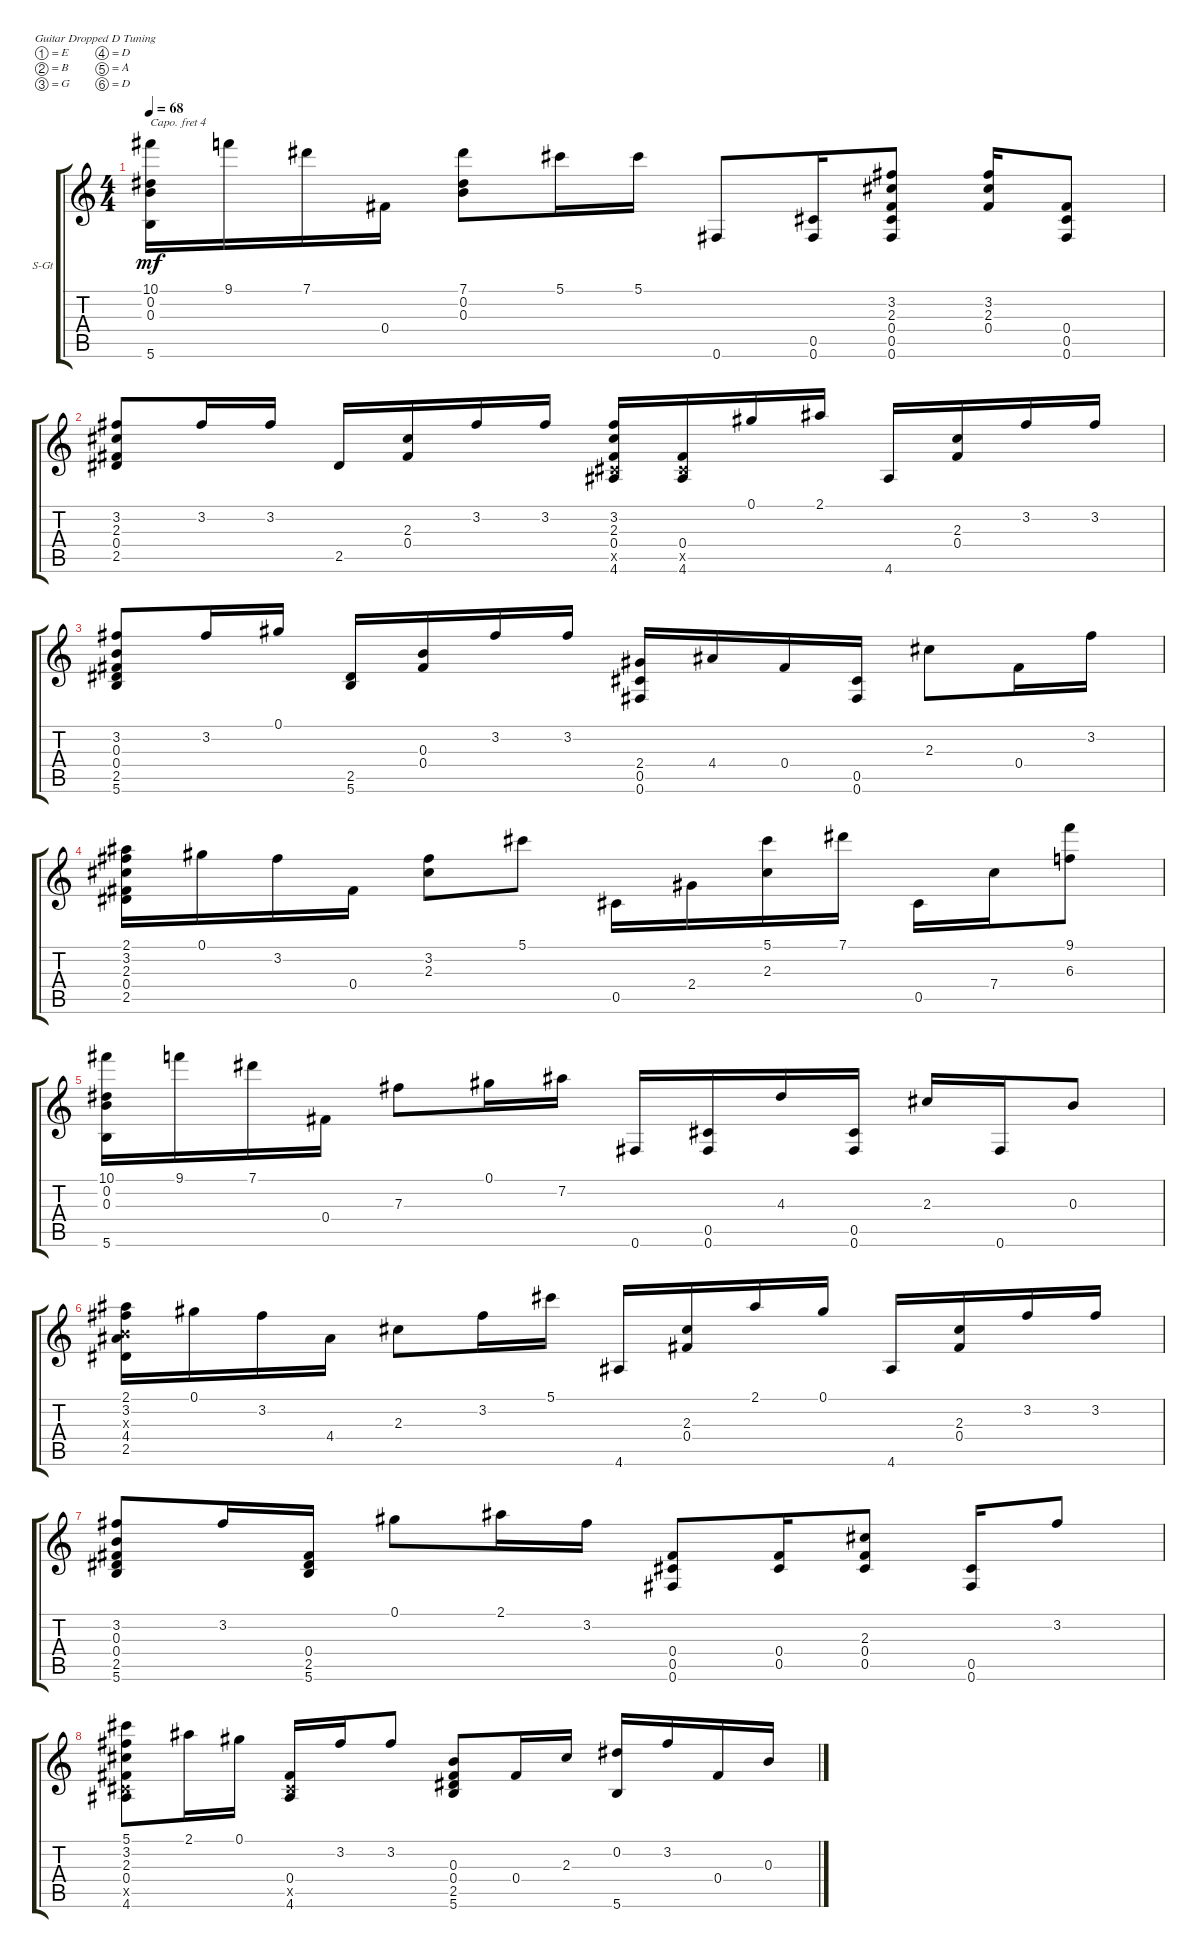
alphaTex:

\defaultSystemsLayout 4
\bracketExtendMode groupsimilarinstruments
\firstSystemTrackNameOrientation horizontal
\otherSystemsTrackNameOrientation horizontal
\track ("Steel Guitar" "S-Gt") {instrument acousticguitarsteel}
\staff {score tabs}
\capo 4
\tuning (E4 B3 G3 D3 A2 D2)
\ts (4 4)
\tempo 68
\clef g2
\ks c
(5.6 0.3 0.2 10.1).16{dy mf} 9.1.16 7.1.16 0.4.16 (0.3 0.2 7.1).8 5.1.16 5.1.16 0.6.8 (0.6 0.5).16 (0.6 0.5 0.4 2.3 3.2).8 (0.4 2.3 3.2).16 (0.6 0.5 0.4).8 |
(2.5 0.4 2.3 3.2).8 3.2.16 3.2.16 2.5.16 (0.4 2.3).16 3.2.16 3.2.16 (4.6 0.4 2.3 3.2 0.5{x}).16 (4.6 0.4 0.5{x}).16 0.1.16 2.1.16 4.6.16 (0.4 2.3).16 3.2.16 3.2.16 |
(5.6 2.5 0.4 0.3 3.2).8 3.2.16 0.1.16 (5.6 2.5).16 (0.4 0.3).16 3.2.16 3.2.16 (0.6 0.5 2.4).16 4.4.16 0.4.16 (0.6 0.5).16 2.3.8 0.4.16 3.2.16 |
(2.5 0.4 2.3 3.2 2.1).16 0.1.16 3.2.16 0.4.16 (2.3 3.2).8 5.1.8 0.5.16 2.4.16 (2.3 5.1).16 7.1.16 0.5.16 7.4.16 (6.3 9.1).8 |
(5.6 0.3 0.2 10.1).16 9.1.16 7.1.16 0.4.16 7.3.8 0.1.16 7.2.16 0.6.16 (0.6 0.5).16 4.3.16 (0.6 0.5).16 2.3.16 0.6.16 0.3.8 |
(2.5 4.4 3.2 2.1 0.3{x}).16 0.1.16 3.2.16 4.4.16 2.3.8 3.2.16 5.1.16 4.6.16 (0.4 2.3).16 2.1.16 0.1.16 4.6.16 (0.4 2.3).16 3.2.16 3.2.16 |
(5.6 2.5 0.4 0.3 3.2).8 3.2.16 (5.6 2.5 0.4).16 0.1.8 2.1.16 3.2.16 (0.6 0.5 0.4).8 (0.5 0.4).16 (0.5 0.4 2.3).8 (0.6 0.5).16 3.2.8 |
(4.6 0.4 2.3 3.2 5.1 0.5{x}).8 2.1.16 0.1.16 (4.6 0.4 0.5{x}).16 3.2.16 3.2.8 (5.6 2.5 0.4 0.3).8 0.4.16 2.3.16 (5.6 0.2).16 3.2.16 0.4.16 0.3.16
